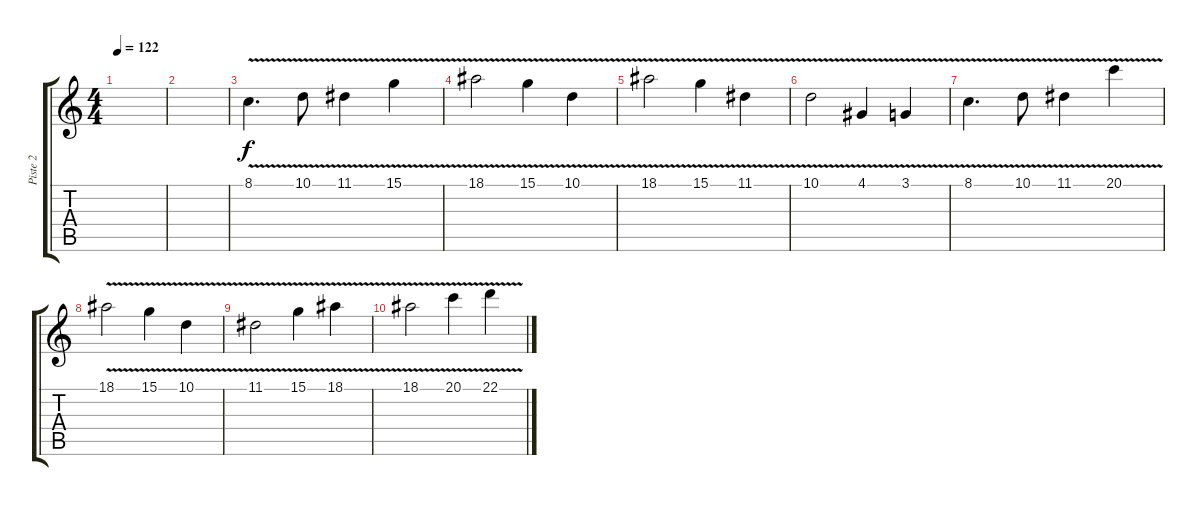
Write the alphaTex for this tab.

\track ("Piste 2" "Piste 2") {instrument piccolo}
\staff {score tabs}
\tuning (E4 B3 G3 D3 A2 E2) {hide}
\ts (4 4)
\tempo 122
\clef g2
\ks c
|
|
8.1{v}.4{d} 10.1{v}.8 11.1{v}.4 15.1{v}.4 |
18.1{v}.2 15.1{v}.4 10.1{v}.4 |
18.1{v}.2 15.1{v}.4 11.1{v}.4 |
10.1{v}.2 4.1{v}.4 3.1{v}.4 |
8.1{v}.4{d} 10.1{v}.8 11.1{v}.4 20.1{v}.4 |
18.1{v}.2 15.1{v}.4 10.1{v}.4 |
11.1{v}.2 15.1{v}.4 18.1{v}.4 |
18.1{v}.2 20.1{v}.4 22.1{v}.4
